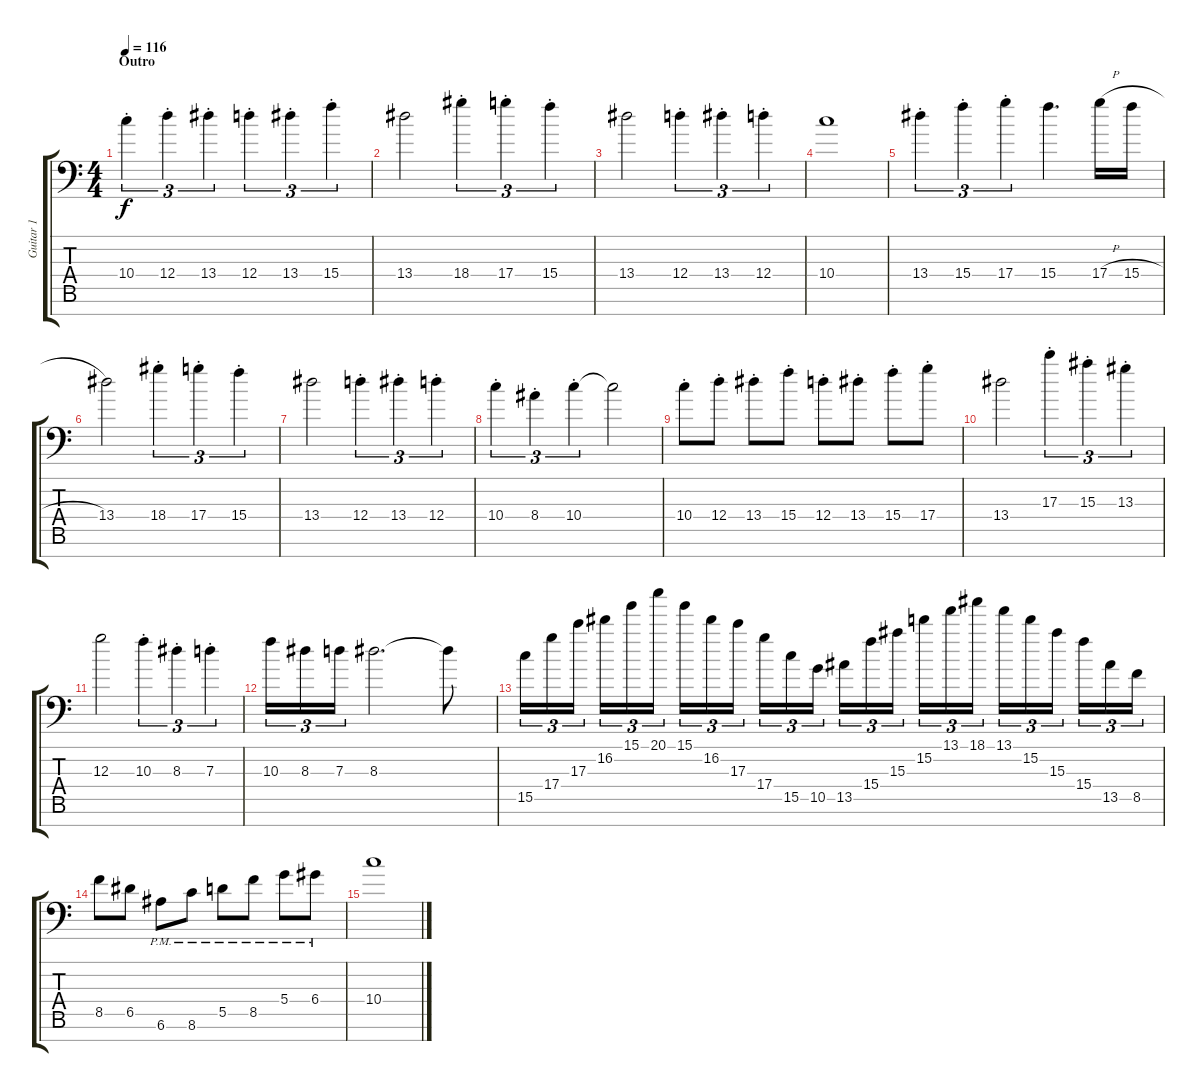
\track ("Guitar 1" "Guitar 1") {instrument distortionguitar}
\staff {score tabs}
\tuning (E4 B3 G3 D3 A2 E2 A1) {hide}
\ts (4 4)
\section ("" "Outro")
\tempo 116
\clef f4
\ks c
10.4{st}.4{tu (3 2) dy f} 12.4{st}.4{tu (3 2)} 13.4{st}.4{tu (3 2)} 12.4{st}.4{tu (3 2)} 13.4{st}.4{tu (3 2)} 15.4{st}.4{tu (3 2)} |
13.4.2 18.4{st}.4{tu (3 2)} 17.4{st}.4{tu (3 2)} 15.4{st}.4{tu (3 2)} |
13.4.2 12.4{st}.4{tu (3 2)} 13.4{st}.4{tu (3 2)} 12.4{st}.4{tu (3 2)} |
10.4.1 |
13.4{st}.4{tu (3 2)} 15.4{st}.4{tu (3 2)} 17.4{st}.4{tu (3 2)} 15.4.4{d} 17.4{h}.16 15.4{h}.16 |
13.4.2 18.4{st}.4{tu (3 2)} 17.4{st}.4{tu (3 2)} 15.4{st}.4{tu (3 2)} |
13.4.2 12.4{st}.4{tu (3 2)} 13.4{st}.4{tu (3 2)} 12.4{st}.4{tu (3 2)} |
10.4{st}.4{tu (3 2)} 8.4{st}.4{tu (3 2)} 10.4{st}.4{tu (3 2)} 10.4{t}.2 |
10.4{st}.8 12.4{st}.8 13.4{st}.8 15.4{st}.8 12.4{st}.8 13.4{st}.8 15.4{st}.8 17.4{st}.8 |
13.4.2 17.3{st}.4{tu (3 2)} 15.3{st}.4{tu (3 2)} 13.3{st}.4{tu (3 2)} |
12.3.2 10.3{st}.4{tu (3 2)} 8.3{st}.4{tu (3 2)} 7.3{st}.4{tu (3 2)} |
10.3.16{tu (3 2)} 8.3.16{tu (3 2)} 7.3.16{tu (3 2)} 8.3.2{d} 8.3{t}.8 |
15.5.16{tu (3 2)} 17.4.16{tu (3 2)} 17.3.16{tu (3 2) beam splitsecondary} 16.2.16{tu (3 2)} 15.1.16{tu (3 2)} 20.1.16{tu (3 2)} 15.1.16{tu (3 2)} 16.2.16{tu (3 2)} 17.3.16{tu (3 2) beam splitsecondary} 17.4.16{tu (3 2)} 15.5.16{tu (3 2)} 10.5.16{tu (3 2)} 13.5.16{tu (3 2)} 15.4.16{tu (3 2)} 15.3.16{tu (3 2) beam splitsecondary} 15.2.16{tu (3 2)} 13.1.16{tu (3 2)} 18.1.16{tu (3 2)} 13.1.16{tu (3 2)} 15.2.16{tu (3 2)} 15.3.16{tu (3 2) beam splitsecondary} 15.4.16{tu (3 2)} 13.5.16{tu (3 2)} 8.5.16{tu (3 2)} |
8.5.8 6.5.8 6.6{pm}.8 8.6{pm}.8 5.5{pm}.8 8.5{pm}.8 5.4{pm}.8 6.4{pm}.8 |
10.4.1
